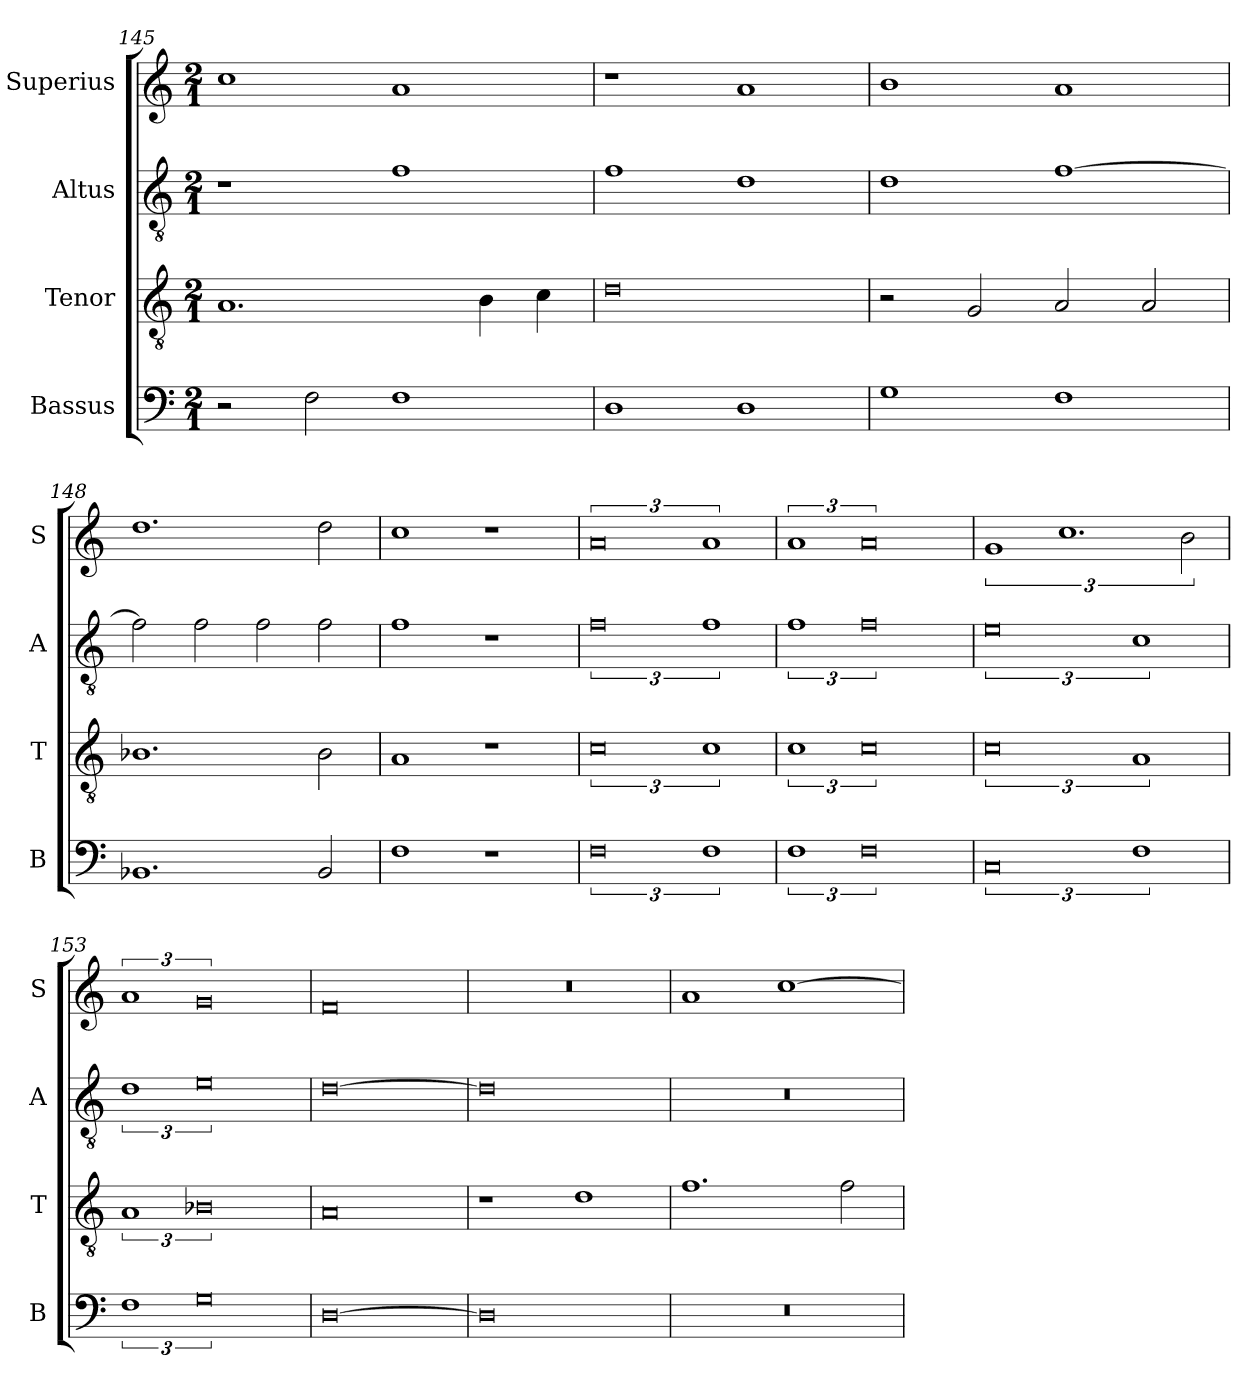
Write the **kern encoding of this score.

**kern	**kern	**kern	**kern
*part4	*part3	*part2	*part1
*staff4	*staff3	*staff2	*staff1
*I"Bassus	*I"Tenor	*I"Altus	*I"Superius
*I'B	*I'T	*I'A	*I'S
*clefF4	*clefGv2	*clefGv2	*clefG2
*k[]	*k[]	*k[]	*k[]
*M2/1	*M2/1	*M2/1	*M2/1
=145	=145	=145	=145
2r	1.A	1r	1cc
2F\	.	.	.
1F	.	1f	1a
.	4B\	.	.
.	4c\	.	.
=146	=146	=146	=146
1D	0d	1f	1r
1D	.	1d	1a
=147	=147	=147	=147
1G	2r	1d	1b
.	2G/	.	.
1F	2A/	[1f	1a
.	2A/	.	.
=148	=148	=148	=148
1.BB-X	1.B-X	2f\]	1.dd
.	.	2f\	.
.	.	2f\	.
2BB-/	2B-\	2f\	2dd\
=149	=149	=149	=149
1F	1A	1f	1cc
1r	1r	1r	1r
=150	=150	=150	=150
3%4F	3%4c	3%4f	3%4a
3%2F	3%2c	3%2f	3%2a
=151	=151	=151	=151
3%2F	3%2c	3%2f	3%2a
3%4F	3%4c	3%4f	3%4a
=152	=152	=152	=152
3%4C	3%4c	3%4e	3%2g
.	.	.	3%2.cc
3%2F	3%2A	3%2c	.
.	.	.	3b\
=153	=153	=153	=153
3%2F	3%2A	3%2d	3%2a
3%4G	3%4B-X	3%4e	3%4g
=154	=154	=154	=154
[0D	0A	[0d	0f
=155	=155	=155	=155
0D]	1r	0d]	0r
.	1d	.	.
=156	=156	=156	=156
0r	1.f	0r	1a
.	.	.	[1cc
.	2f\	.	.
=	=	=	=
*-	*-	*-	*-
